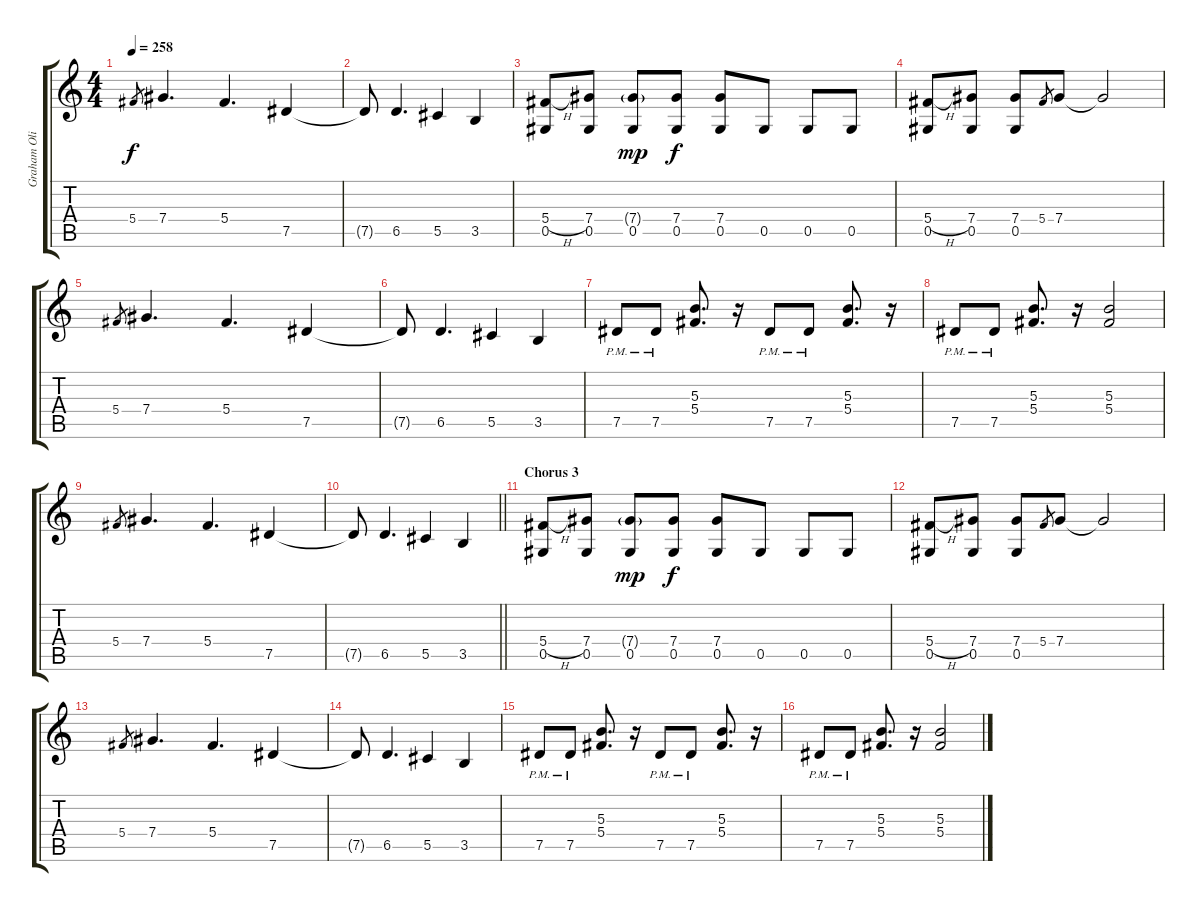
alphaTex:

\track ("Graham Oliver" "Graham Oli") {instrument overdrivenguitar}
\staff {score tabs}
\tuning (Eb4 Bb3 Gb3 Db3 Ab2 Eb2) {hide}
\ts (4 4)
\tempo 258
\clef g2
\ks c
5.4.8{gr dy f} 7.4.4{d} 5.4.4{d} 7.5.4 |
7.5{t}.8 6.5.4{d} 5.5.4 3.5.4 |
(5.4{h} 0.5).8 (7.4 0.5).8 (7.4{g} 0.5).8{dy mp} (7.4 0.5).8{dy f} (7.4 0.5).8 0.5.8 0.5.8 0.5.8 |
(5.4{h} 0.5).8 (7.4 0.5).8 (7.4 0.5).8 5.4.8{gr} 7.4.8 7.4{t}.2 |
5.4.8{gr} 7.4.4{d} 5.4.4{d} 7.5.4 |
7.5{t}.8 6.5.4{d} 5.5.4 3.5.4 |
7.5{pm}.8 7.5{pm}.8 (5.3 5.4).8{d} r.16 7.5{pm}.8 7.5{pm}.8 (5.3 5.4).8{d} r.16 |
7.5{pm}.8 7.5{pm}.8 (5.3 5.4).8{d} r.16 (5.3 5.4).2 |
5.4.8{gr} 7.4.4{d} 5.4.4{d} 7.5.4 |
\barLineRight lightlight
7.5{t}.8 6.5.4{d} 5.5.4 3.5.4 |
\section ("" "Chorus 3")
(5.4{h} 0.5).8 (7.4 0.5).8 (7.4{g} 0.5).8{dy mp} (7.4 0.5).8{dy f} (7.4 0.5).8 0.5.8 0.5.8 0.5.8 |
(5.4{h} 0.5).8 (7.4 0.5).8 (7.4 0.5).8 5.4.8{gr} 7.4.8 7.4{t}.2 |
5.4.8{gr} 7.4.4{d} 5.4.4{d} 7.5.4 |
7.5{t}.8 6.5.4{d} 5.5.4 3.5.4 |
7.5{pm}.8 7.5{pm}.8 (5.3 5.4).8{d} r.16 7.5{pm}.8 7.5{pm}.8 (5.3 5.4).8{d} r.16 |
7.5{pm}.8 7.5{pm}.8 (5.3 5.4).8{d} r.16 (5.3 5.4).2
